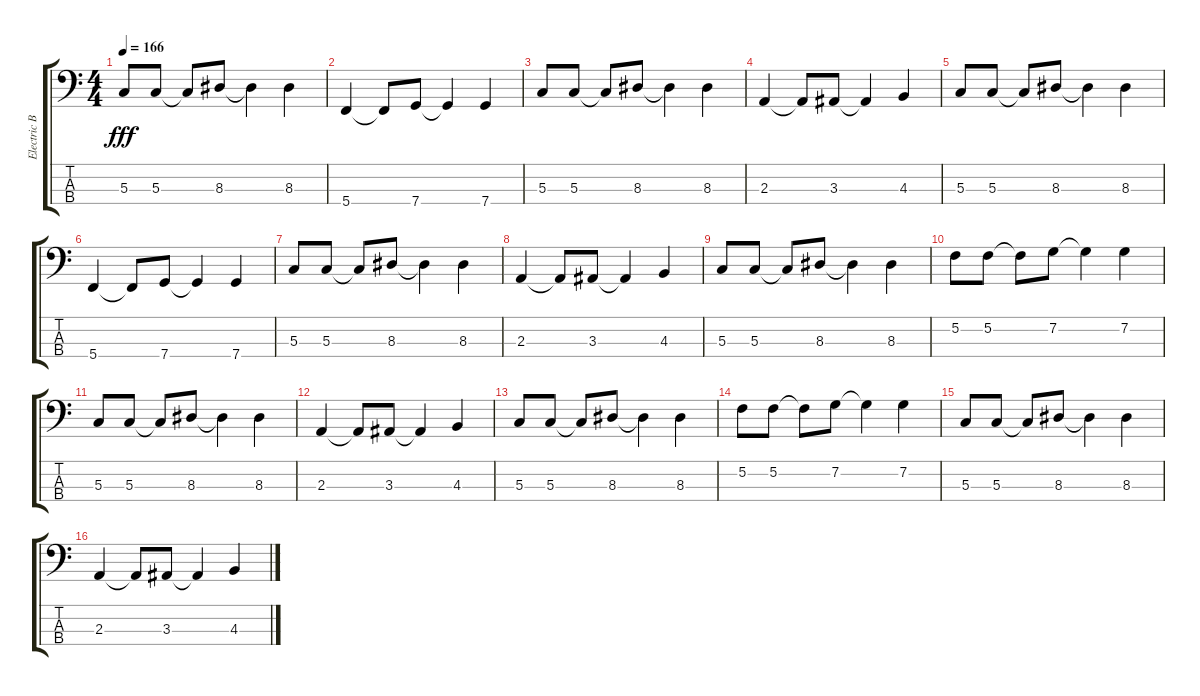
\track ("Electric Bass" "Electric B") {instrument electricbassfinger}
\staff {score tabs}
\tuning (F2 C2 G1 C1) {hide}
\ts (4 4)
\tempo 166
\clef f4
\ks c
5.3.8{dy fff} 5.3.8 5.3{t}.8 8.3.8 8.3{t}.4 8.3.4 |
5.4.4 5.4{t}.8 7.4.8 7.4{t}.4 7.4.4 |
5.3.8 5.3.8 5.3{t}.8 8.3.8 8.3{t}.4 8.3.4 |
2.3.4 2.3{t}.8 3.3.8 3.3{t}.4 4.3.4 |
5.3.8 5.3.8 5.3{t}.8 8.3.8 8.3{t}.4 8.3.4 |
5.4.4 5.4{t}.8 7.4.8 7.4{t}.4 7.4.4 |
5.3.8 5.3.8 5.3{t}.8 8.3.8 8.3{t}.4 8.3.4 |
2.3.4 2.3{t}.8 3.3.8 3.3{t}.4 4.3.4 |
5.3.8 5.3.8 5.3{t}.8 8.3.8 8.3{t}.4 8.3.4 |
5.2.8 5.2.8 5.2{t}.8 7.2.8 7.2{t}.4 7.2.4 |
5.3.8 5.3.8 5.3{t}.8 8.3.8 8.3{t}.4 8.3.4 |
2.3.4 2.3{t}.8 3.3.8 3.3{t}.4 4.3.4 |
5.3.8 5.3.8 5.3{t}.8 8.3.8 8.3{t}.4 8.3.4 |
5.2.8 5.2.8 5.2{t}.8 7.2.8 7.2{t}.4 7.2.4 |
5.3.8 5.3.8 5.3{t}.8 8.3.8 8.3{t}.4 8.3.4 |
2.3.4 2.3{t}.8 3.3.8 3.3{t}.4 4.3.4
